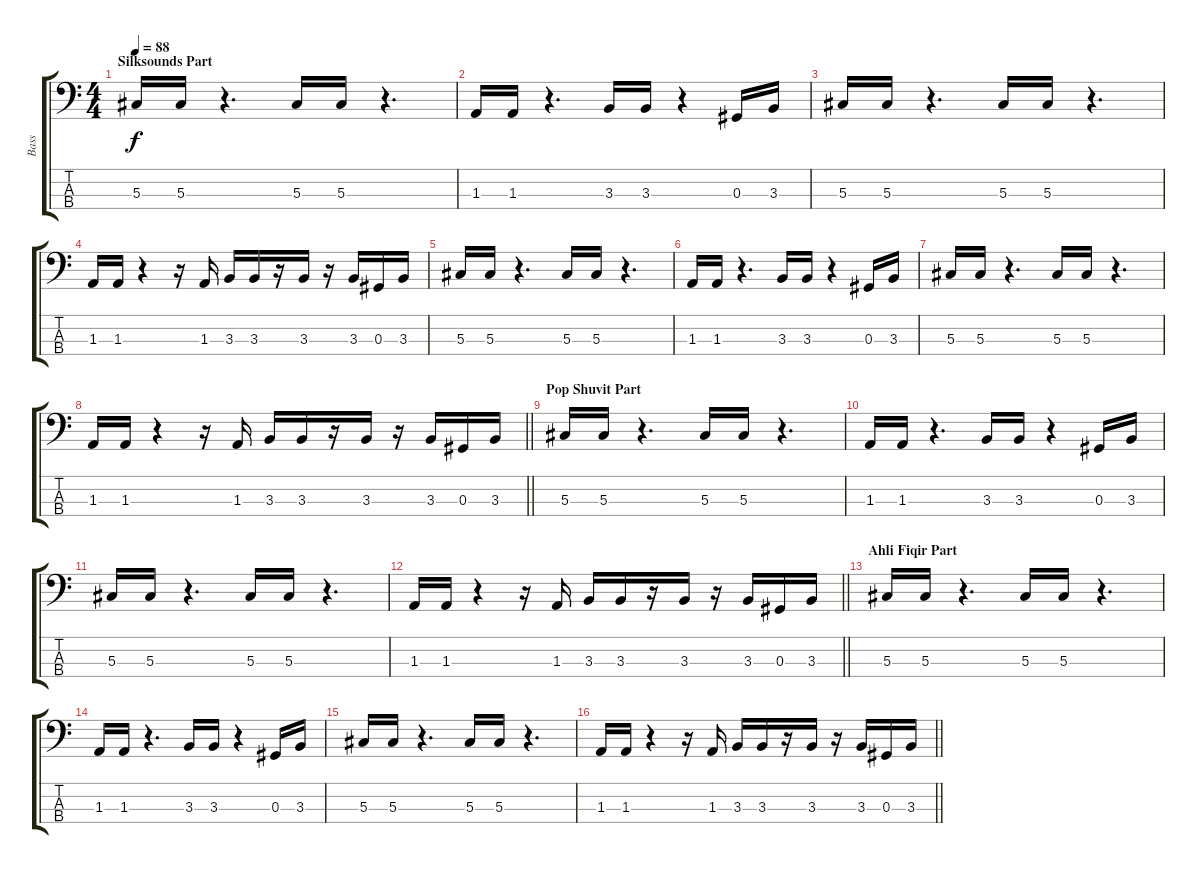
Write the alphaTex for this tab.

\track ("Bass" "Bass") {instrument electricbassfinger}
\staff {score tabs}
\tuning (Gb2 Db2 Ab1 Db1) {hide}
\ts (4 4)
\section ("" "Silksounds Part")
\tempo 88
\clef f4
\ks c
5.3.16{dy f} 5.3.16 r.4{d} 5.3.16 5.3.16 r.4{d} |
1.3.16 1.3.16 r.4{d} 3.3.16 3.3.16 r.4 0.3.16 3.3.16 |
5.3.16 5.3.16 r.4{d} 5.3.16 5.3.16 r.4{d} |
1.3.16 1.3.16 r.4 r.16 1.3.16 3.3.16 3.3.16 r.16 3.3.16 r.16 3.3.16 0.3.16 3.3.16 |
5.3.16 5.3.16 r.4{d} 5.3.16 5.3.16 r.4{d} |
1.3.16 1.3.16 r.4{d} 3.3.16 3.3.16 r.4 0.3.16 3.3.16 |
5.3.16 5.3.16 r.4{d} 5.3.16 5.3.16 r.4{d} |
\barLineRight lightlight
1.3.16 1.3.16 r.4 r.16 1.3.16 3.3.16 3.3.16 r.16 3.3.16 r.16 3.3.16 0.3.16 3.3.16 |
\section ("" "Pop Shuvit Part")
5.3.16 5.3.16 r.4{d} 5.3.16 5.3.16 r.4{d} |
1.3.16 1.3.16 r.4{d} 3.3.16 3.3.16 r.4 0.3.16 3.3.16 |
5.3.16 5.3.16 r.4{d} 5.3.16 5.3.16 r.4{d} |
\barLineRight lightlight
1.3.16 1.3.16 r.4 r.16 1.3.16 3.3.16 3.3.16 r.16 3.3.16 r.16 3.3.16 0.3.16 3.3.16 |
\section ("" "Ahli Fiqir Part")
5.3.16 5.3.16 r.4{d} 5.3.16 5.3.16 r.4{d} |
1.3.16 1.3.16 r.4{d} 3.3.16 3.3.16 r.4 0.3.16 3.3.16 |
5.3.16 5.3.16 r.4{d} 5.3.16 5.3.16 r.4{d} |
\barLineRight lightlight
1.3.16 1.3.16 r.4 r.16 1.3.16 3.3.16 3.3.16 r.16 3.3.16 r.16 3.3.16 0.3.16 3.3.16
